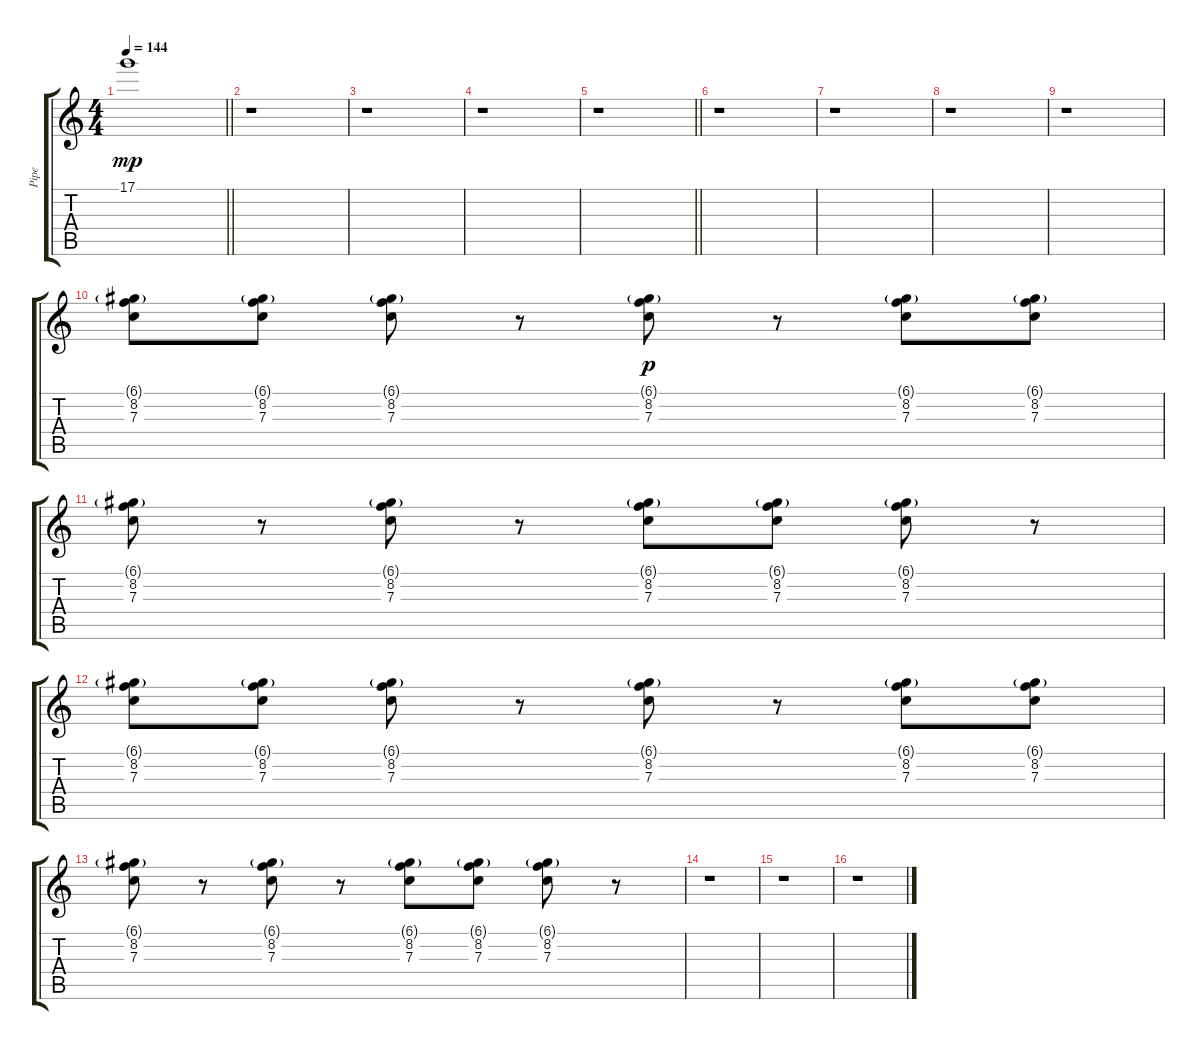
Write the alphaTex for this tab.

\track ("Pipe" "Pipe") {instrument piccolo}
\staff {score tabs}
\tuning (D5 A4 F4 C4 G3 D3) {hide}
\ts (4 4)
\tempo 144
\clef g2
\barLineRight lightlight
\ks c
17.1{t}.1{dy mp volume 5} |
r.1 |
r.1 |
r.1 |
\barLineRight lightlight
r.1 |
r.1 |
r.1 |
r.1 |
r.1 |
(6.1{g} 8.2 7.3).8{volume 16} (6.1{g} 8.2 7.3).8 (6.1{g} 8.2 7.3).8 r.8 (6.1{g} 8.2 7.3).8{dy p} r.8 (6.1{g} 8.2 7.3).8 (6.1{g} 8.2 7.3).8 |
(6.1{g} 8.2 7.3).8 r.8 (6.1{g} 8.2 7.3).8 r.8 (6.1{g} 8.2 7.3).8 (6.1{g} 8.2 7.3).8 (6.1{g} 8.2 7.3).8 r.8 |
(6.1{g} 8.2 7.3).8 (6.1{g} 8.2 7.3).8 (6.1{g} 8.2 7.3).8 r.8 (6.1{g} 8.2 7.3).8 r.8 (6.1{g} 8.2 7.3).8 (6.1{g} 8.2 7.3).8 |
(6.1{g} 8.2 7.3).8 r.8 (6.1{g} 8.2 7.3).8 r.8 (6.1{g} 8.2 7.3).8 (6.1{g} 8.2 7.3).8 (6.1{g} 8.2 7.3).8 r.8 |
r.1 |
r.1 |
r.1
